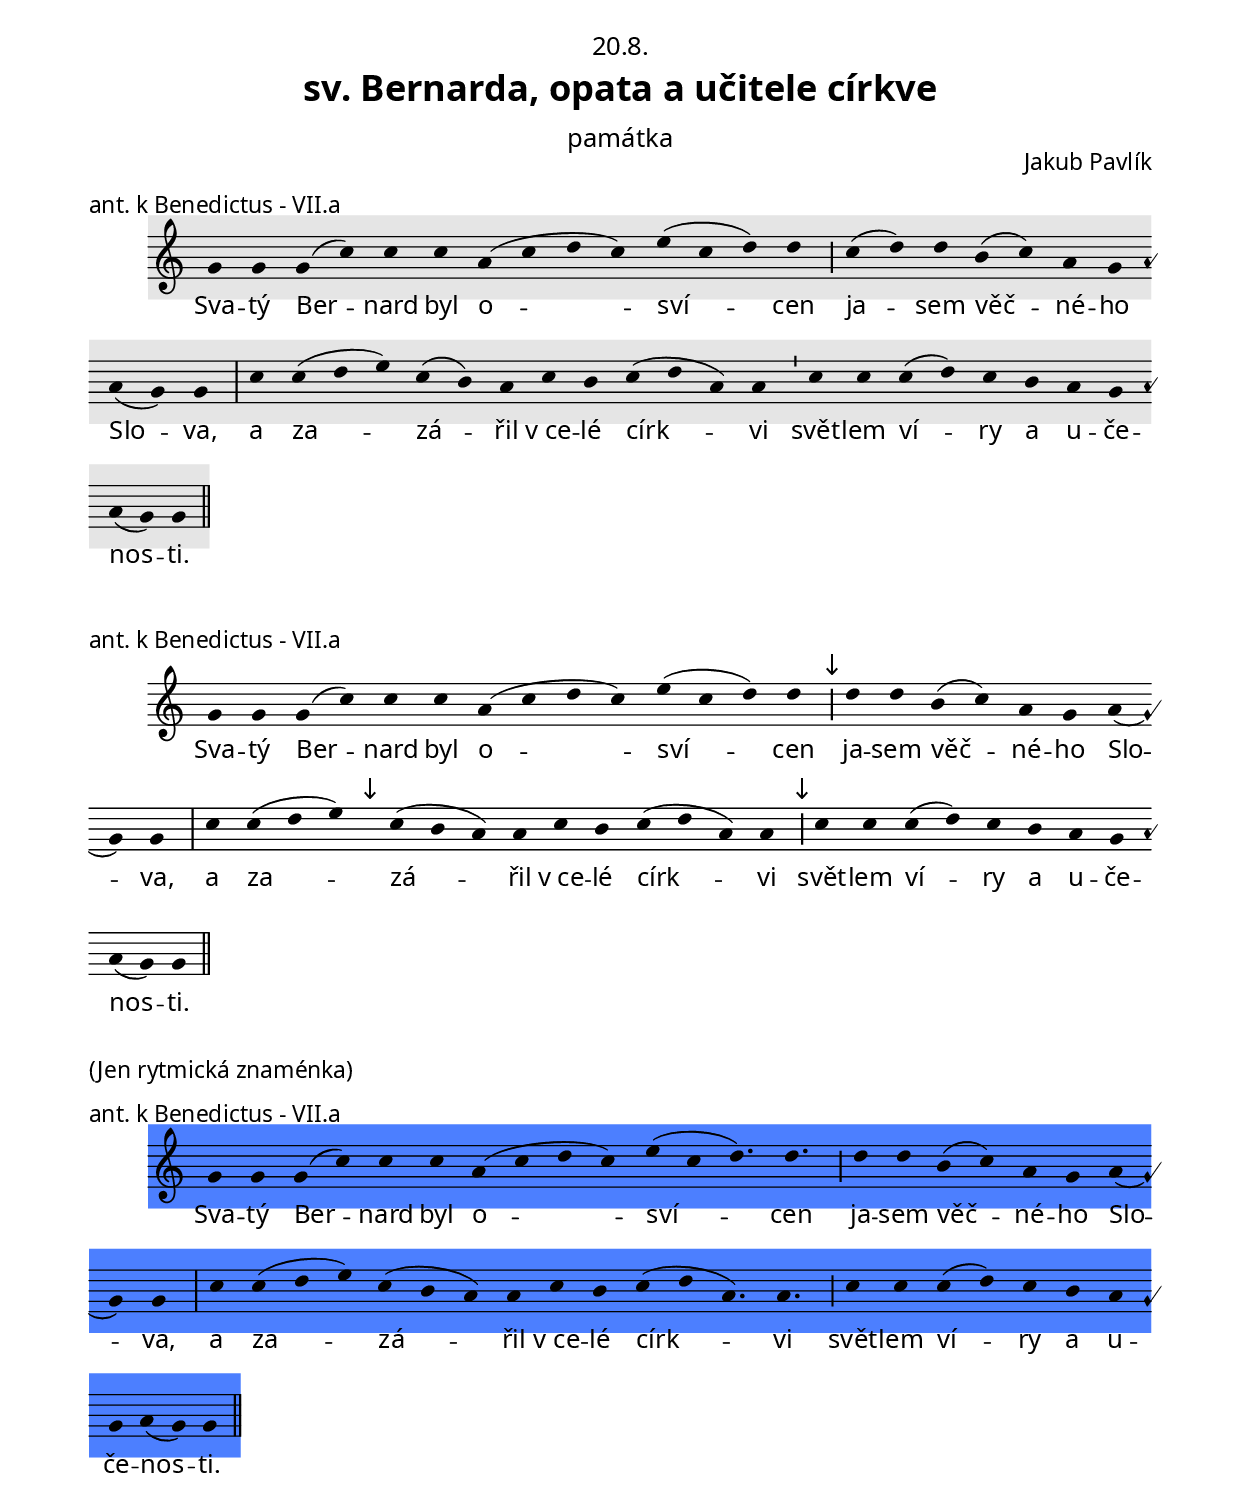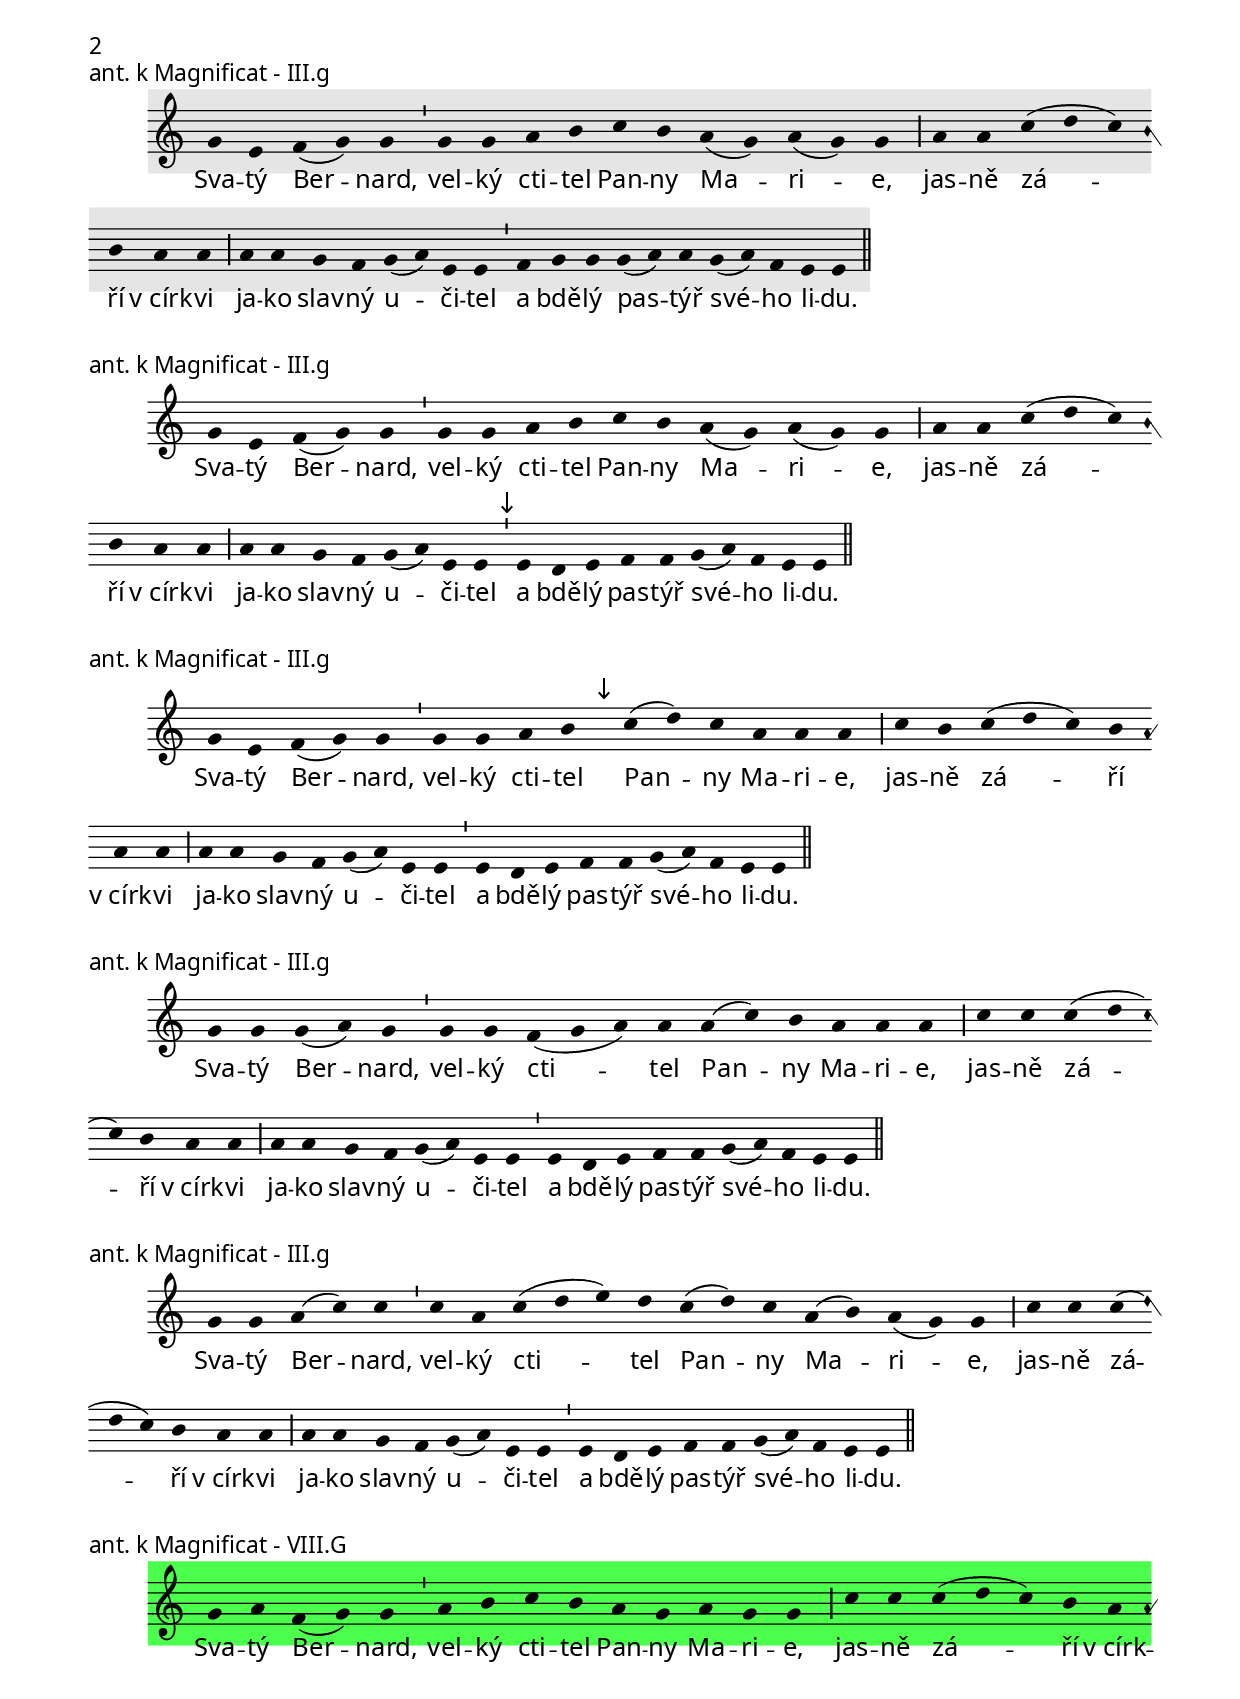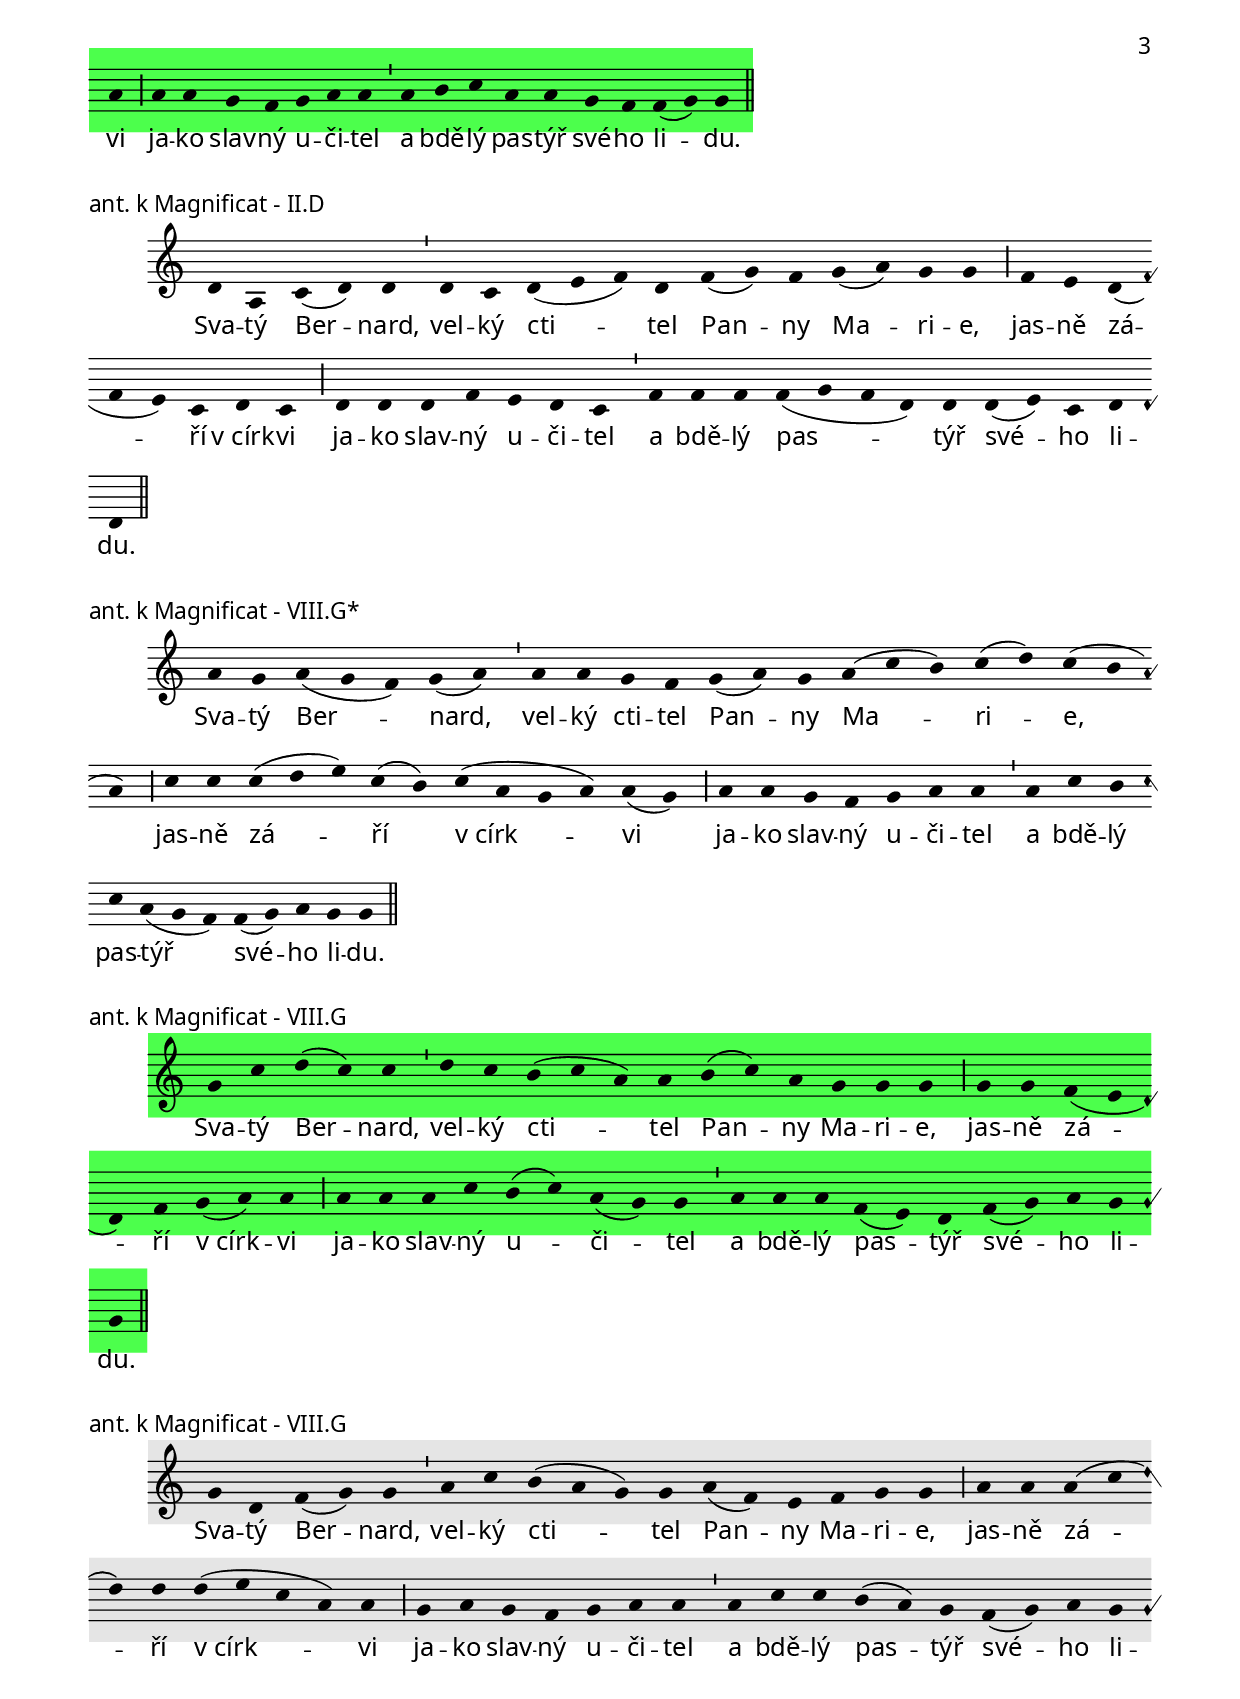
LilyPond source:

\version "2.15.40"

\include "../spolecne.ly"
\include "../dilyresponsorii.ly"

\header {
  title = \markup\titleSvatek
            "sv. Bernarda, opata a učitele církve"
            památka
            20.8.
  composer = "Jakub Pavlík"
}

\score {
  \relative c'' {
    \zvyraznovacSedy
    \choralniRezim
    g4 g g( c) c
    c a( c d c) e( c d) d \barMaior
    c( d) d b( c) a g a( g) g \barMax
    c c( d e) c( b) a c b c( d a) a \barMin
    c c c( d) c b a g a( g) g \barFinalis
  }
  \addlyrics {
    Sva -- tý Ber -- nard byl o -- sví -- cen
    ja -- sem věč -- né -- ho Slo -- va,
    a za -- zá -- řil v_ce -- lé círk -- vi
    svět -- lem ví -- ry a u -- če -- nos -- ti.
  }
  \header {
    quid = "ant. k Benedictus"
    modus = "VII"
    differentia = "a"
    psalmus = ""
    id = "aben"
    piece = \markup {\sestavTitulekBezZalmu}
  }
}

\score {
  \relative c'' {
    \choralniRezim
    g4 g g( c) c
    c a( c d c) e( c d) d \barMaior
    \mark\sipka d d b( c) a g a( g) g \barMax
    c c( d e) \mark\sipka c( b a) a c b c( d a) a \mark\sipka \barMaior
    c c c( d) c b a g a( g) g \barFinalis
  }
  \addlyrics {
    Sva -- tý Ber -- nard byl o -- sví -- cen
    ja -- sem věč -- né -- ho Slo -- va,
    a za -- zá -- řil v_ce -- lé círk -- vi
    svět -- lem ví -- ry a u -- če -- nos -- ti.
  }
  \header {
    quid = "ant. k Benedictus"
    modus = "VII"
    differentia = "a"
    psalmus = ""
    id = "aben"
    piece = \markup {\sestavTitulekBezZalmu}
  }
}

\markup{
  (Jen rytmická znaménka)
}
\score {
  \relative c'' {
    \zvyraznovacModry
    \choralniRezim
    g4 g g( c) c
    c a( c d c) e( c d4.) d \barMaior
    d4 d b( c) a g a( g) g \barMax
    c c( d e) c( b a) a c b c( d a4.) a \barMaior
    c4 c c( d) c b a g a( g) g \barFinalis
  }
  \addlyrics {
    Sva -- tý Ber -- nard byl o -- sví -- cen
    ja -- sem věč -- né -- ho Slo -- va,
    a za -- zá -- řil v_ce -- lé círk -- vi
    svět -- lem ví -- ry a u -- če -- nos -- ti.
  }
  \header {
    quid = "ant. k Benedictus"
    modus = "VII"
    differentia = "a"
    psalmus = ""
    id = "aben"
    piece = \markup {\sestavTitulekBezZalmu}
  }
}

\pageBreak

\score {
  \relative c'' {
    \zvyraznovacSedy
    \choralniRezim
    g4 e f( g) g \barMin
    g g a b c b a( g) a( g) g \barMaior
    a a c( d c) b a a \barMaior
    a a g f g( a) e e \barMin
    f g g g( a) a g( a) f e e \barFinalis
  }
  \addlyrics {
    Sva -- tý Ber -- nard,
    vel -- ký cti -- tel Pan -- ny Ma -- ri -- e,
    jas -- ně zá -- ří v_círk -- vi
    ja -- ko slav -- ný u -- či -- tel
    a bdě -- lý pas -- týř své -- ho li -- du.
  }
  \header {
    quid = "ant. k Magnificat"
    modus = "III"
    differentia = "g"
    psalmus = ""
    placet = "zkusit lépe"
    id = "amag"
    piece = \markup {\sestavTitulekBezZalmu}
  }
}

\score {
  \relative c'' {
    \choralniRezim
    g4 e f( g) g \barMin
    g g a b c b a( g) a( g) g \barMaior
    a a c( d c) b a a \barMaior
    a a g f g( a) e e \barMin
    \mark\sipka e d e f f g( a) f e e \barFinalis
  }
  \addlyrics {
    Sva -- tý Ber -- nard,
    vel -- ký cti -- tel Pan -- ny Ma -- ri -- e,
    jas -- ně zá -- ří v_círk -- vi
    ja -- ko slav -- ný u -- či -- tel
    a bdě -- lý pas -- týř své -- ho li -- du.
  }
  \header {
    quid = "ant. k Magnificat"
    modus = "III"
    differentia = "g"
    psalmus = ""
    id = "amag"
    piece = \markup {\sestavTitulekBezZalmu}
  }
}

\score {
  \relative c'' {
    \choralniRezim
    g4 e f( g) g \barMin
    g g a b \mark\sipka c( d) c a a a \barMaior
    c b c( d c) b a a \barMaior
    a a g f g( a) e e \barMin
    e d e f f g( a) f e e \barFinalis
  }
  \addlyrics {
    Sva -- tý Ber -- nard,
    vel -- ký cti -- tel Pan -- ny Ma -- ri -- e,
    jas -- ně zá -- ří v_círk -- vi
    ja -- ko slav -- ný u -- či -- tel
    a bdě -- lý pas -- týř své -- ho li -- du.
  }
  \header {
    quid = "ant. k Magnificat"
    modus = "III"
    differentia = "g"
    psalmus = ""
    id = "amag"
    piece = \markup {\sestavTitulekBezZalmu}
  }
}

\score {
  \relative c'' {
    \choralniRezim
    g4 g g( a) g \barMin
    g g f( g a) a a( c) b a a a \barMaior
    c c c( d c) b a a \barMaior
    a a g f g( a) e e \barMin
    e d e f f g( a) f e e \barFinalis
  }
  \addlyrics {
    Sva -- tý Ber -- nard,
    vel -- ký cti -- tel Pan -- ny Ma -- ri -- e,
    jas -- ně zá -- ří v_círk -- vi
    ja -- ko slav -- ný u -- či -- tel
    a bdě -- lý pas -- týř své -- ho li -- du.
  }
  \header {
    quid = "ant. k Magnificat"
    modus = "III"
    differentia = "g"
    psalmus = ""
    id = "amag"
    piece = \markup {\sestavTitulekBezZalmu}
  }
}

\score {
  \relative c'' {
    \choralniRezim
    g4 g a( c) c \barMin
    c a c( d e) d c( d) c a( b) a( g) g \barMaior
    c c c( d c) b a a \barMaior
    a a g f g( a) e e \barMin
    e d e f f g( a) f e e \barFinalis
  }
  \addlyrics {
    Sva -- tý Ber -- nard,
    vel -- ký cti -- tel Pan -- ny Ma -- ri -- e,
    jas -- ně zá -- ří v_círk -- vi
    ja -- ko slav -- ný u -- či -- tel
    a bdě -- lý pas -- týř své -- ho li -- du.
  }
  \header {
    quid = "ant. k Magnificat"
    modus = "III"
    differentia = "g"
    psalmus = ""
    id = "amag"
    piece = \markup {\sestavTitulekBezZalmu}
  }
}

\score {
  \relative c'' {
    \zvyraznovacZeleny
    \choralniRezim
    g4 a f( g) g \barMin
    a b c b a g a g g \barMaior
    c c c( d c) b a a \barMaior
    a a g f g a a \barMin
    a b c a a g f f( g) g \barFinalis
  }
  \addlyrics {
    Sva -- tý Ber -- nard,
    vel -- ký cti -- tel Pan -- ny Ma -- ri -- e,
    jas -- ně zá -- ří v_círk -- vi
    ja -- ko slav -- ný u -- či -- tel
    a bdě -- lý pas -- týř své -- ho li -- du.
  }
  \header {
    quid = "ant. k Magnificat"
    modus = "VIII"
    differentia = "G"
    psalmus = ""
    id = "amag"
    piece = \markup {\sestavTitulekBezZalmu}
  }
}

\score {
  \relative c' {
    \choralniRezim
    d4 a c( d) d \barMin
    d c d( e f) d f( g) f g( a) g g \barMaior
    f e d( f e) c d c \barMaior
    d d d f e d c \barMin
    f f f f( g f d) d d( e) c d d \barFinalis
  }
  \addlyrics {
    Sva -- tý Ber -- nard,
    vel -- ký cti -- tel Pan -- ny Ma -- ri -- e,
    jas -- ně zá -- ří v_círk -- vi
    ja -- ko slav -- ný u -- či -- tel
    a bdě -- lý pas -- týř své -- ho li -- du.
  }
  \header {
    quid = "ant. k Magnificat"
    modus = "II"
    differentia = "D"
    psalmus = ""
    id = "amag"
    piece = \markup {\sestavTitulekBezZalmu}
  }
}

\score {
  \relative c'' {
    \choralniRezim
    a4 g a( g f) g( a) \barMin
    a a g f g( a) g a( c b) c( d) c( b a) \barMaior
    c c c( d e) c( b) c( a g a) a( g) \barMaior
    a a g f g a a \barMin
    a c b c a( g f) f( g) a g g \barFinalis
  }
  \addlyrics {
    Sva -- tý Ber -- nard,
    vel -- ký cti -- tel Pan -- ny Ma -- ri -- e,
    jas -- ně zá -- ří v_círk -- vi
    ja -- ko slav -- ný u -- či -- tel
    a bdě -- lý pas -- týř své -- ho li -- du.
  }
  \header {
    quid = "ant. k Magnificat"
    modus = "VIII"
    differentia = "G*"
    psalmus = ""
    id = "amag"
    piece = \markup {\sestavTitulekBezZalmu}
  }
}

\score {
  \relative c'' {
    \zvyraznovacZeleny
    \choralniRezim
    g4 c d( c) c \barMin
    d c b( c a) a b( c) a g g g \barMaior
    g g f( e d) f g( a) a \barMaior
    a a a c b( c) a( g) g \barMin
    a a a f( e) d f( g) a g g \barFinalis
  }
  \addlyrics {
    Sva -- tý Ber -- nard,
    vel -- ký cti -- tel Pan -- ny Ma -- ri -- e,
    jas -- ně zá -- ří v_círk -- vi
    ja -- ko slav -- ný u -- či -- tel
    a bdě -- lý pas -- týř své -- ho li -- du.
  }
  \header {
    quid = "ant. k Magnificat"
    modus = "VIII"
    differentia = "G"
    psalmus = ""
    id = "amag"
    piece = \markup {\sestavTitulekBezZalmu}
  }
}

\score {
  \relative c'' {
    \zvyraznovacSedy
    \choralniRezim
    g4 d f( g) g \barMin
    a c b( a g) g a( f) e f g g \barMaior
    a a a( c d) d d( e c a) a \barMaior
    g a g f g a a \barMin
    a c c b( a) g f( g) a g g \barFinalis
  }
  \addlyrics {
    Sva -- tý Ber -- nard,
    vel -- ký cti -- tel Pan -- ny Ma -- ri -- e,
    jas -- ně zá -- ří v_círk -- vi
    ja -- ko slav -- ný u -- či -- tel
    a bdě -- lý pas -- týř své -- ho li -- du.
  }
  \header {
    quid = "ant. k Magnificat"
    modus = "VIII"
    differentia = "G"
    psalmus = ""
    id = "amag"
    piece = \markup {\sestavTitulekBezZalmu}
  }
}

\score {
  \relative c'' {
    \zvyraznovacModry
    \choralniRezim
    \mark\sipka g4 g g( a) a \barMin
    \mark\sipka c c b( a g) g \mark\sipka g( a) f f g g \barMaior
    a a a( c d) d d( e c a) a \barMaior
    g a g f g a a \barMin
    a c c \mark\sipka b( a g) g f( g) a g g \barFinalis
  }
  \addlyrics {
    Sva -- tý Ber -- nard,
    vel -- ký cti -- tel Pan -- ny Ma -- ri -- e,
    jas -- ně zá -- ří v_círk -- vi
    ja -- ko slav -- ný u -- či -- tel
    a bdě -- lý pas -- týř své -- ho li -- du.
  }
  \header {
    quid = "ant. k Magnificat"
    modus = "VIII"
    differentia = "G"
    psalmus = ""
    id = "amag"
    piece = \markup {\sestavTitulekBezZalmu}
  }
}